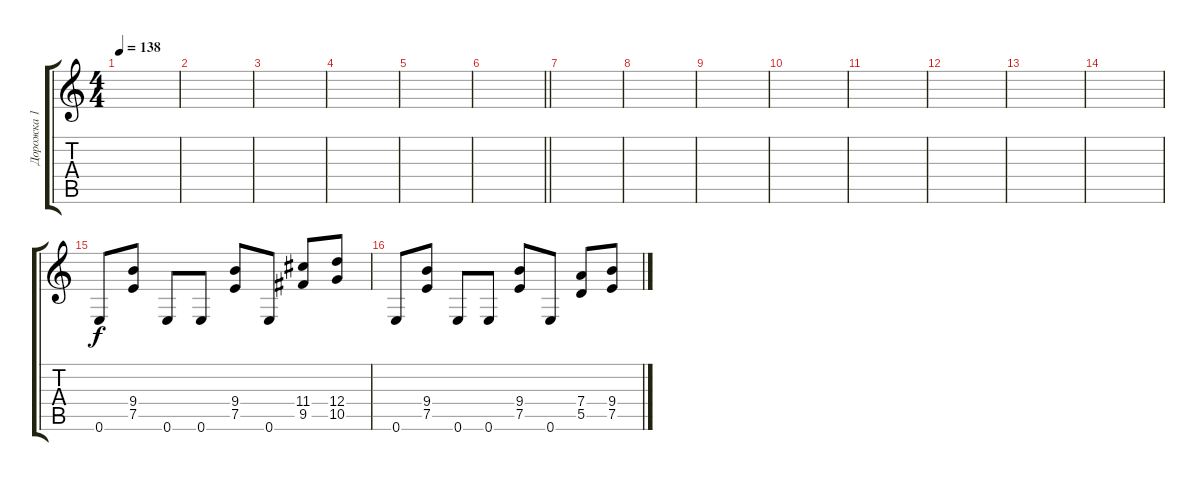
\track ("Дорожка 1" "Дорожка 1") {instrument electricguitarjazz}
\staff {score tabs}
\tuning (E4 B3 G3 D3 A2 E2) {hide}
\ts (4 4)
\tempo 138
\clef g2
\ks c
|
|
|
|
|
\barLineRight lightlight
|
|
|
|
|
|
|
|
|
0.6.8 (9.4 7.5).8 0.6.8 0.6.8 (9.4 7.5).8 0.6.8 (11.4 9.5).8 (12.4 10.5).8 |
0.6.8 (9.4 7.5).8 0.6.8 0.6.8 (9.4 7.5).8 0.6.8 (7.4 5.5).8 (9.4 7.5).8
